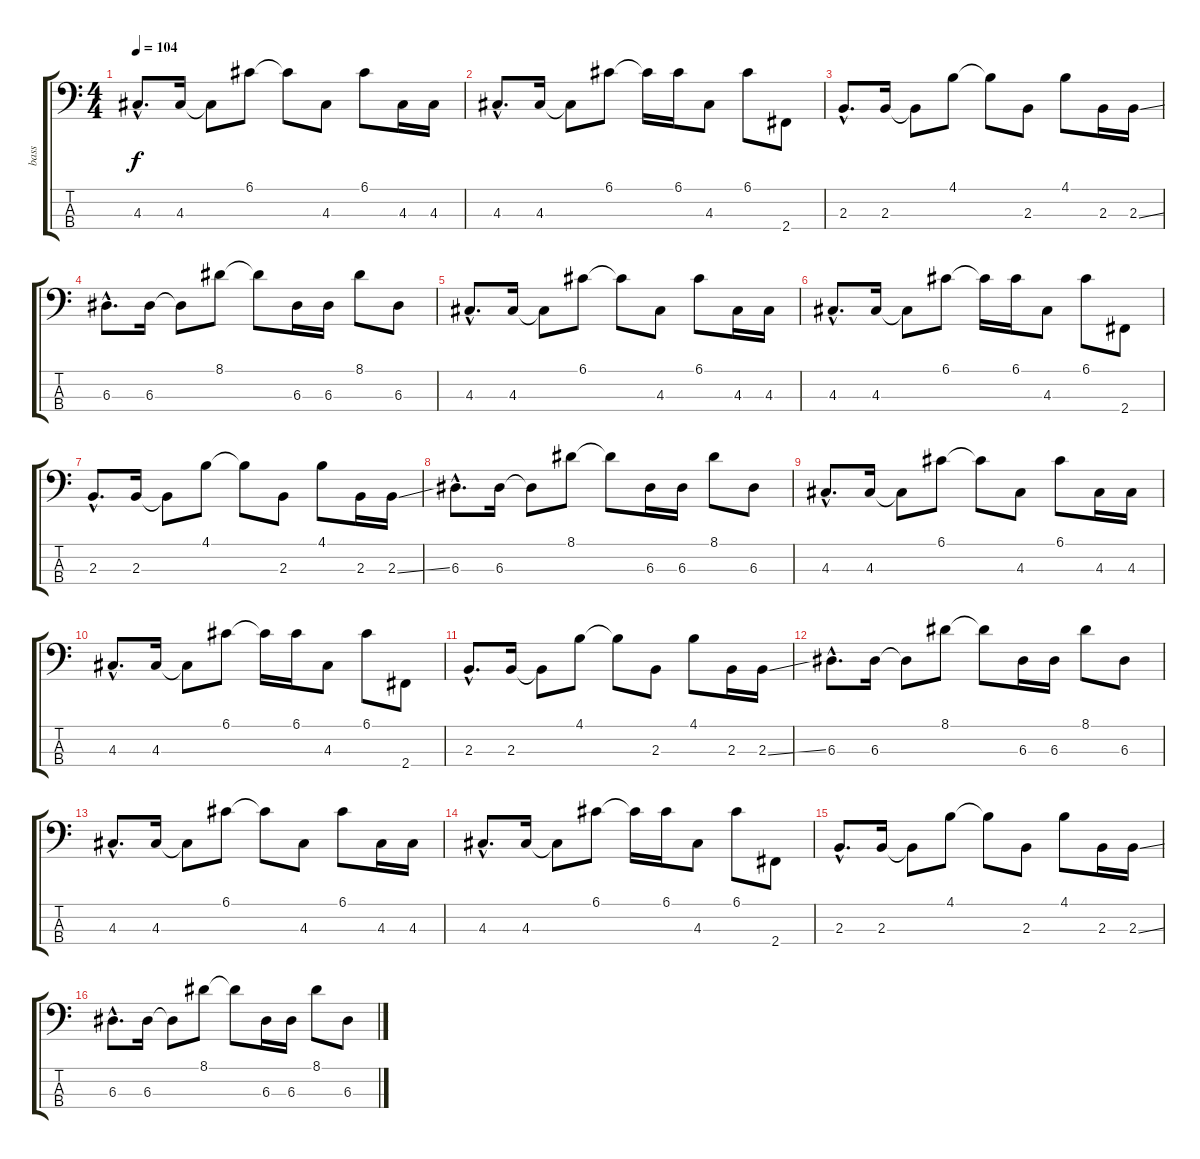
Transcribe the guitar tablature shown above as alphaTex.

\track ("bass" "bass") {instrument electricbasspick}
\staff {score tabs}
\tuning (G2 D2 A1 E1) {hide}
\ts (4 4)
\tempo 104
\clef f4
\ks c
4.3{hac}.8{d dy f} 4.3.16 4.3{t}.8 6.1.8 6.1{t}.8 4.3.8 6.1.8 4.3.16 4.3.16 |
4.3{hac}.8{d} 4.3.16 4.3{t}.8 6.1.8 6.1{t}.16 6.1.16 4.3.8 6.1.8 2.4.8 |
2.3{hac}.8{d} 2.3.16 2.3{t}.8 4.1.8 4.1{t}.8 2.3.8 4.1.8 2.3.16 2.3{ss}.16 |
6.3{hac}.8{d} 6.3.16 6.3{t}.8 8.1.8 8.1{t}.8 6.3.16 6.3.16 8.1.8 6.3.8 |
4.3{hac}.8{d} 4.3.16 4.3{t}.8 6.1.8 6.1{t}.8 4.3.8 6.1.8 4.3.16 4.3.16 |
4.3{hac}.8{d} 4.3.16 4.3{t}.8 6.1.8 6.1{t}.16 6.1.16 4.3.8 6.1.8 2.4.8 |
2.3{hac}.8{d} 2.3.16 2.3{t}.8 4.1.8 4.1{t}.8 2.3.8 4.1.8 2.3.16 2.3{ss}.16 |
6.3{hac}.8{d} 6.3.16 6.3{t}.8 8.1.8 8.1{t}.8 6.3.16 6.3.16 8.1.8 6.3.8 |
4.3{hac}.8{d} 4.3.16 4.3{t}.8 6.1.8 6.1{t}.8 4.3.8 6.1.8 4.3.16 4.3.16 |
4.3{hac}.8{d} 4.3.16 4.3{t}.8 6.1.8 6.1{t}.16 6.1.16 4.3.8 6.1.8 2.4.8 |
2.3{hac}.8{d} 2.3.16 2.3{t}.8 4.1.8 4.1{t}.8 2.3.8 4.1.8 2.3.16 2.3{ss}.16 |
6.3{hac}.8{d} 6.3.16 6.3{t}.8 8.1.8 8.1{t}.8 6.3.16 6.3.16 8.1.8 6.3.8 |
4.3{hac}.8{d} 4.3.16 4.3{t}.8 6.1.8 6.1{t}.8 4.3.8 6.1.8 4.3.16 4.3.16 |
4.3{hac}.8{d} 4.3.16 4.3{t}.8 6.1.8 6.1{t}.16 6.1.16 4.3.8 6.1.8 2.4.8 |
2.3{hac}.8{d} 2.3.16 2.3{t}.8 4.1.8 4.1{t}.8 2.3.8 4.1.8 2.3.16 2.3{ss}.16 |
6.3{hac}.8{d} 6.3.16 6.3{t}.8 8.1.8 8.1{t}.8 6.3.16 6.3.16 8.1.8 6.3.8
